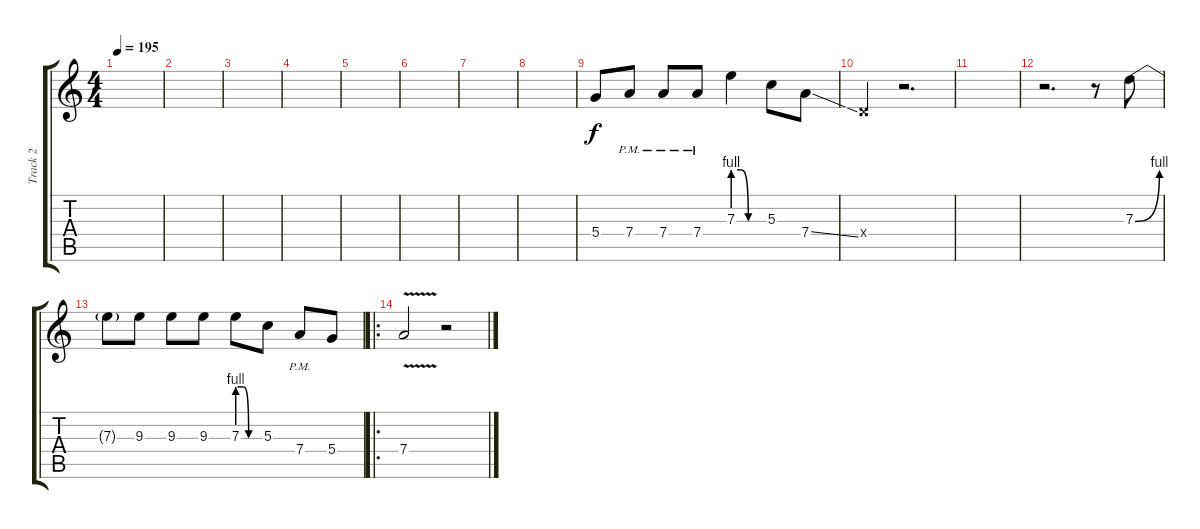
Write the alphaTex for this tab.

\track ("Track 2" "Track 2") {instrument overdrivenguitar}
\staff {score tabs}
\tuning (E4 B3 G3 D3 A2 E2) {hide}
\ts (4 4)
\tempo 195
\clef g2
\ks c
|
|
|
|
|
|
|
|
5.4.8 7.4{pm}.8 7.4{pm}.8 7.4{pm}.8 7.3{be (custom 0 4 15 4 30 0 60 0)}.4 5.3.8 7.4{ss}.8 |
0.4{x}.4 r.2{d} |
|
r.2{d} r.8 7.3{be (bend 0 0 60 4)}.8 |
7.3{t}.8 9.3.8 9.3.8 9.3.8 7.3{be (custom 0 4 15 4 30 0 60 0)}.8 5.3.8 7.4{pm}.8 5.4.8 |
\ro
7.4{v}.2 r.2
